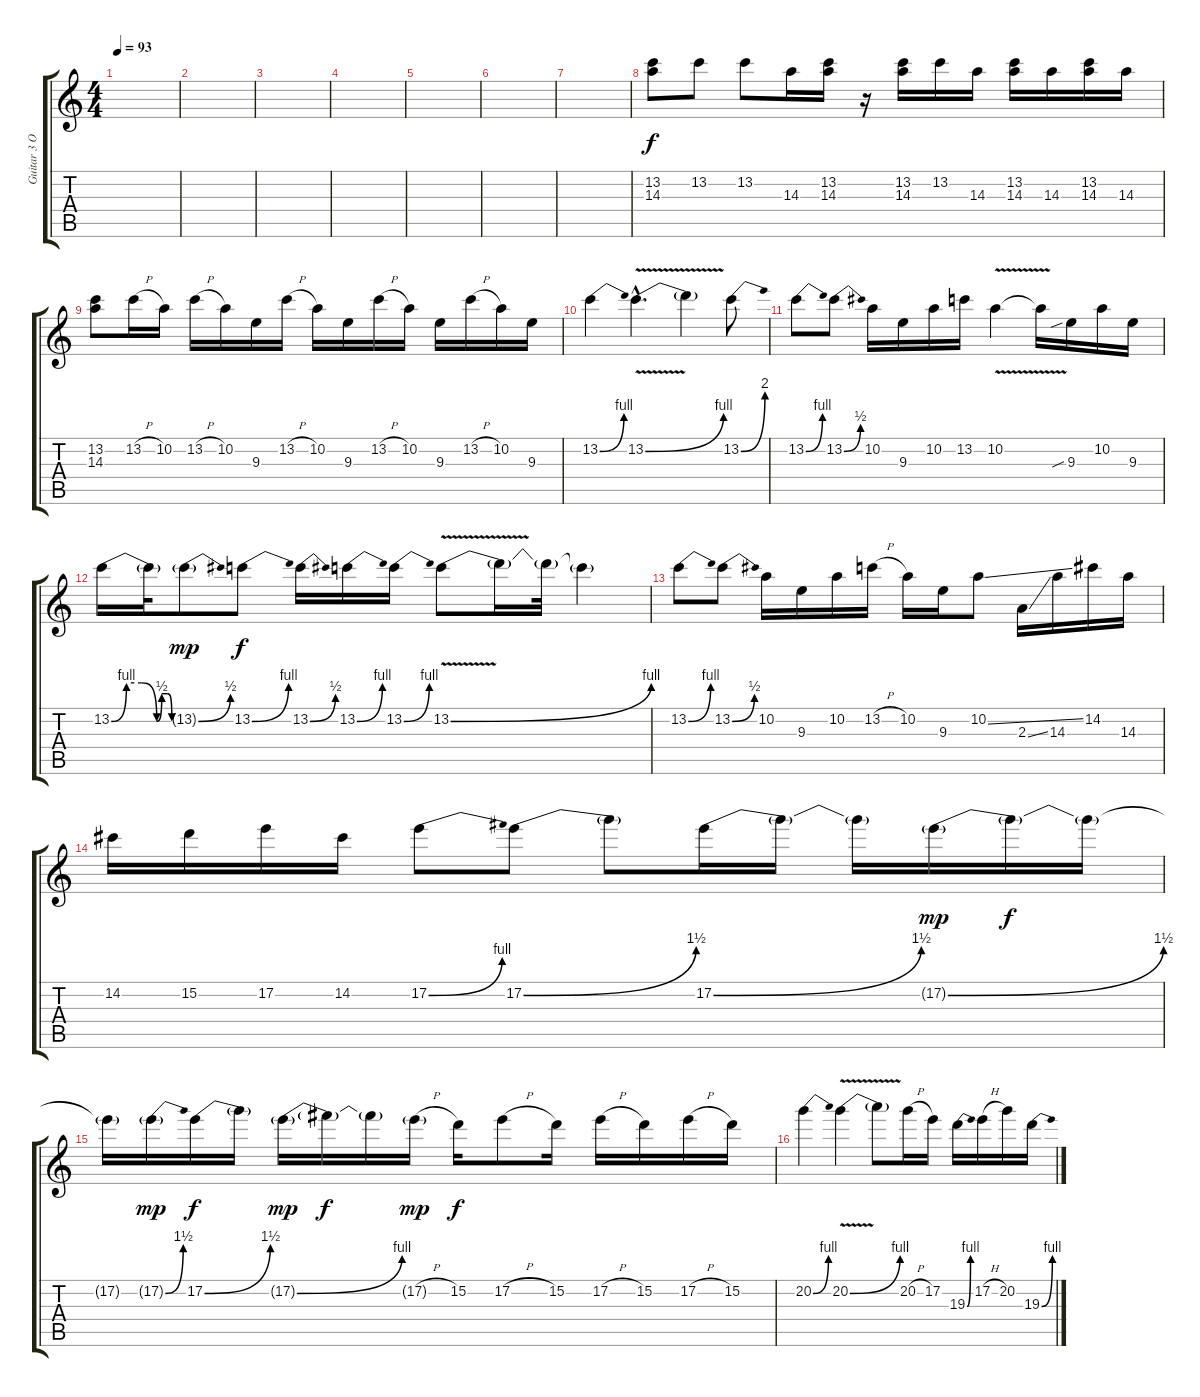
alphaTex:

\track ("Guitar 3 Overdub" "Guitar 3 O") {instrument overdrivenguitar}
\staff {score tabs}
\tuning (E4 B3 G3 D3 A2 E2) {hide}
\ts (4 4)
\tempo 93
\clef g2
\ks c
|
|
|
|
|
|
|
(13.2 14.3).8{dy f} 13.2.8 13.2.8 14.3.16 (13.2 14.3).16 r.16 (13.2 14.3).16 13.2.16 14.3.16 (13.2 14.3).16 14.3.16 (13.2 14.3).16 14.3.16 |
(13.2 14.3).8 13.2{h}.16 10.2.16 13.2{h}.16 10.2.16 9.3.16 13.2{h}.16 10.2.16 9.3.16 13.2{h}.16 10.2.16 9.3.16 13.2{h}.16 10.2.16 9.3.16 |
13.2{be (bend 0 0 60 4)}.4 13.2{be (bend 0 0 60 4) v hac}.4{d} 13.2{t}.4 13.2{be (bend 0 0 60 8)}.8 |
13.2{be (bend 0 0 60 4)}.8 13.2{be (bend 0 0 60 2)}.8 10.2.16 9.3.16 10.2.16 13.2.16 10.2{v}.4 10.2{t}.16 9.3{sib}.16 10.2.16 9.3.16 |
13.2{be (custom 0 0 15 4 30 4 45 0 50 2 56 2 60 0)}.16 13.2{t}.32 13.2{be (bend 0 0 60 2) g}.8{dy mp} 13.2{be (bend 0 0 60 4)}.8{dy f} 13.2{be (bend 0 0 60 2)}.16 13.2{be (bend 0 0 60 4)}.16 13.2{be (bend 0 0 60 4)}.16 13.2{be (bend 0 0 60 4) v}.8 13.2{t}.16 13.2{t}.32 13.2{t}.4 |
13.2{be (bend 0 0 60 4)}.8 13.2{be (bend 0 0 60 2)}.8 10.2.16 9.3.16 10.2.16 13.2{h}.16 10.2.16 9.3.16 10.2{ss}.8 2.3{ss}.16 14.3.16 14.2.16 14.3.16 |
14.2.16 15.2.16 17.2.16 14.2.16 17.2{be (bend 0 0 60 4)}.8 17.2{be (bend 0 0 60 6)}.8 17.2{t}.8 17.2{be (bend 0 0 60 6)}.16 17.2{t}.16 17.2{t}.16 17.2{be (bend 0 0 60 6) g}.16{dy mp} 17.2{t}.16{dy f} 17.2{t}.16 |
17.2{t}.16 17.2{be (bend 0 0 60 6) g}.16{dy mp} 17.2{be (bend 0 0 60 6)}.16{dy f} 17.2{t}.16 17.2{be (bend 0 0 60 4) g}.16{dy mp} 17.2{t}.16{dy f} 17.2{t}.16 17.2{h g}.16{dy mp} 15.2.16{dy f} 17.2{h}.8 15.2.16 17.2{h}.16 15.2.16 17.2{h}.16 15.2.16 |
20.2{be (bend 0 0 60 4)}.4 20.2{be (bend 0 0 60 4) v}.4 20.2{t}.8 20.2{h}.16 17.2.16 19.3{be (bend 0 0 60 4)}.16 17.2{h}.16 20.2.16 19.3{be (bend 0 0 60 4)}.16
